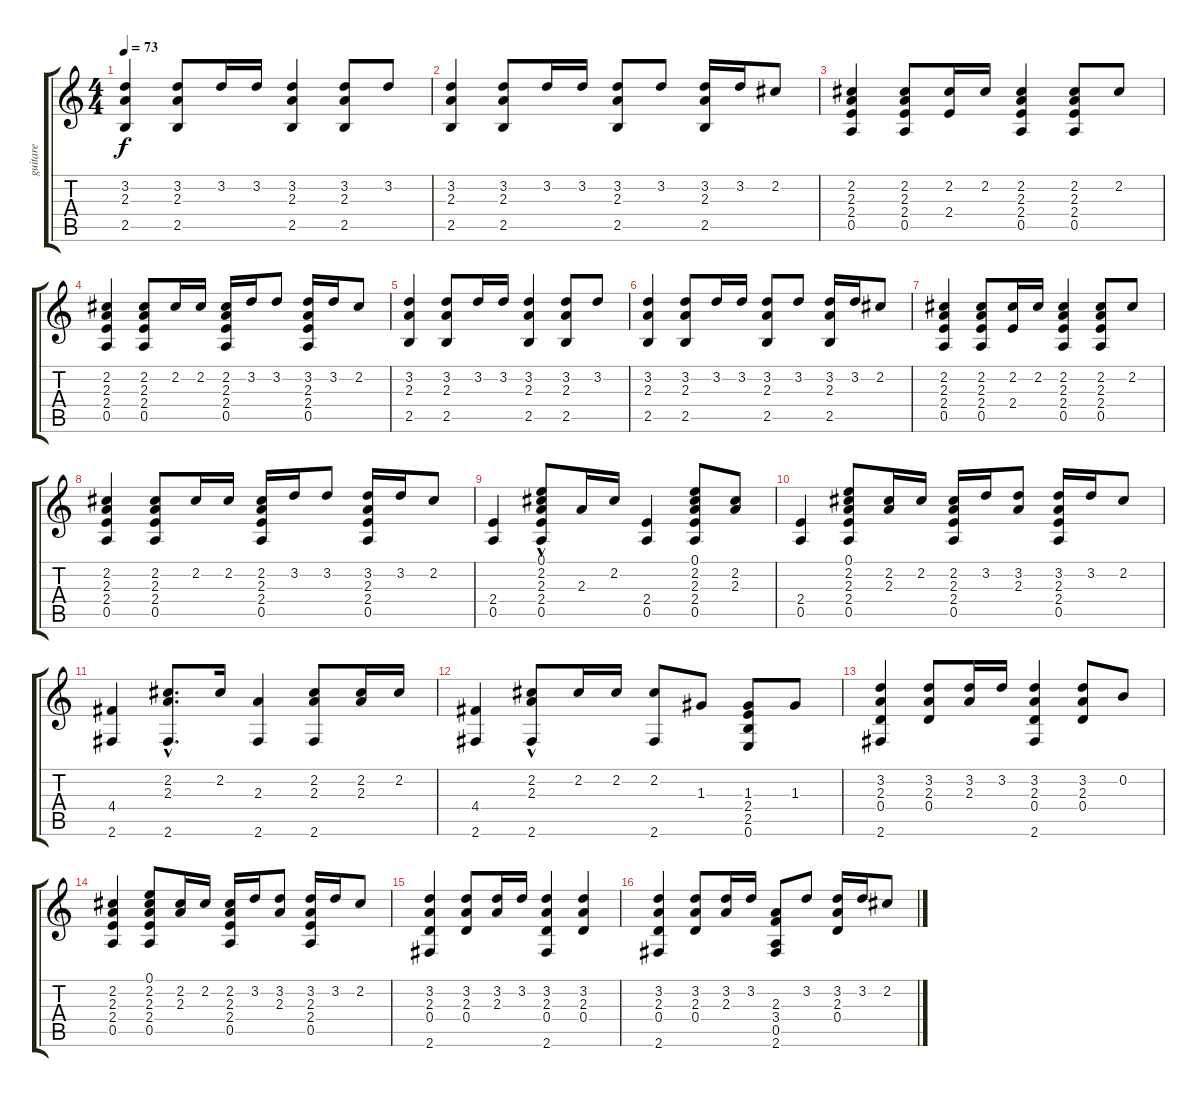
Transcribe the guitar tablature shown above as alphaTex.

\track ("guitare" "guitare") {instrument acousticguitarsteel}
\staff {score tabs}
\tuning (E4 B3 G3 D3 A2 E2) {hide}
\ts (4 4)
\tempo 73
\clef g2
\ks c
(3.2 2.3 2.5).4{dy f} (3.2 2.3 2.5).8 3.2.16 3.2.16 (3.2 2.3 2.5).4 (3.2 2.3 2.5).8 3.2.8 |
(3.2 2.3 2.5).4 (3.2 2.3 2.5).8 3.2.16 3.2.16 (3.2 2.3 2.5).8 3.2.8 (3.2 2.3 2.5).16 3.2.16 2.2.8 |
(2.2 2.3 2.4 0.5).4 (2.2 2.3 2.4 0.5).8 (2.2 2.4).16 2.2.16 (2.2 2.3 2.4 0.5).4 (2.2 2.3 2.4 0.5).8 2.2.8 |
(2.2 2.3 2.4 0.5).4 (2.2 2.3 2.4 0.5).8 2.2.16 2.2.16 (2.2 2.3 2.4 0.5).16 3.2.16 3.2.8 (3.2 2.3 2.4 0.5).16 3.2.16 2.2.8 |
(3.2 2.3 2.5).4 (3.2 2.3 2.5).8 3.2.16 3.2.16 (3.2 2.3 2.5).4 (3.2 2.3 2.5).8 3.2.8 |
(3.2 2.3 2.5).4 (3.2 2.3 2.5).8 3.2.16 3.2.16 (3.2 2.3 2.5).8 3.2.8 (3.2 2.3 2.5).16 3.2.16 2.2.8 |
(2.2 2.3 2.4 0.5).4 (2.2 2.3 2.4 0.5).8 (2.2 2.4).16 2.2.16 (2.2 2.3 2.4 0.5).4 (2.2 2.3 2.4 0.5).8 2.2.8 |
(2.2 2.3 2.4 0.5).4 (2.2 2.3 2.4 0.5).8 2.2.16 2.2.16 (2.2 2.3 2.4 0.5).16 3.2.16 3.2.8 (3.2 2.3 2.4 0.5).16 3.2.16 2.2.8 |
(2.4 0.5).4{volume 12} (0.1 2.2{hac} 2.3 2.4 0.5).8 2.3.16 2.2.16 (2.4 0.5).4 (0.1 2.2 2.3 2.4 0.5).8 (2.2 2.3).8 |
(2.4 0.5).4 (0.1 2.2 2.3 2.4 0.5).8 (2.2 2.3).16 2.2.16 (2.2 2.3 2.4 0.5).16 3.2.16 (3.2 2.3).8 (3.2 2.3 2.4 0.5).16 3.2.16 2.2.8 |
(4.4 2.6).4 (2.2{hac} 2.3 2.6).8{d} 2.2.16 (2.3 2.6).4 (2.2 2.3 2.6).8 (2.2 2.3).16 2.2.16 |
(4.4 2.6).4 (2.2 2.3{hac} 2.6).8 2.2.16 2.2.16 (2.2 2.6).8 1.3.8 (1.3 2.4 2.5 0.6).8 1.3.8 |
(3.2 2.3 0.4 2.6).4 (3.2 2.3 0.4).8 (3.2 2.3).16 3.2.16 (3.2 2.3 0.4 2.6).4 (3.2 2.3 0.4).8 0.2.8 |
(2.2 2.3 2.4 0.5).4 (0.1 2.2 2.3 2.4 0.5).8 (2.2 2.3).16 2.2.16 (2.2 2.3 2.4 0.5).16 3.2.16 (3.2 2.3).8 (3.2 2.3 2.4 0.5).16 3.2.16 2.2.8 |
(3.2 2.3 0.4 2.6).4 (3.2 2.3 0.4).8 (3.2 2.3).16 3.2.16 (3.2 2.3 0.4 2.6).4 (3.2 2.3 0.4).4 |
(3.2 2.3 0.4 2.6).4 (3.2 2.3 0.4).8 (3.2 2.3).16 3.2.16 (2.3 3.4 0.5 2.6).8 3.2.8 (3.2 2.3 0.4).16 3.2.16 2.2.8
